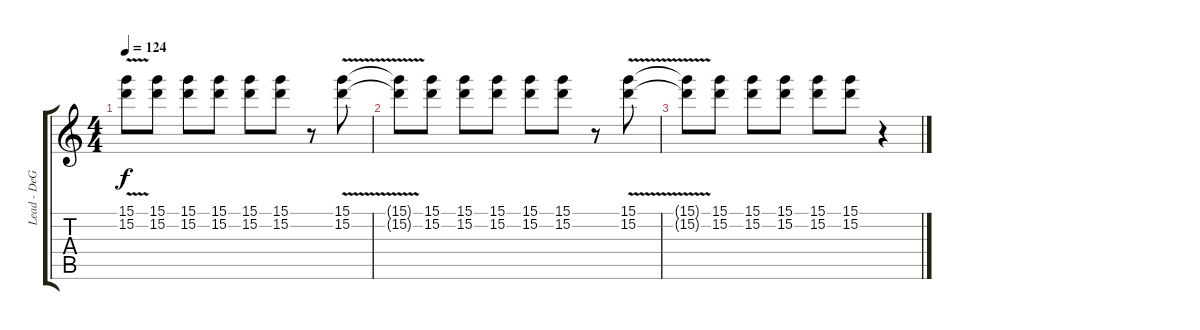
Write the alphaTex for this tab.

\track ("Lead - DeGarmo" "Lead - DeG") {instrument distortionguitar}
\staff {score tabs}
\tuning (E4 B3 G3 D3 A2 E2) {hide}
\ts (4 4)
\tempo 124
\clef g2
\ks c
(15.1{v t} 15.2{v t}).8{dy f} (15.1 15.2).8 (15.1 15.2).8 (15.1 15.2).8 (15.1 15.2).8 (15.1 15.2).8 r.8 (15.1{v} 15.2{v}).8 |
(15.1{v t} 15.2{v t}).8 (15.1 15.2).8 (15.1 15.2).8 (15.1 15.2).8 (15.1 15.2).8 (15.1 15.2).8 r.8 (15.1{v} 15.2{v}).8 |
(15.1{v t} 15.2{v t}).8 (15.1 15.2).8 (15.1 15.2).8 (15.1 15.2).8 (15.1 15.2).8 (15.1 15.2).8 r.4
